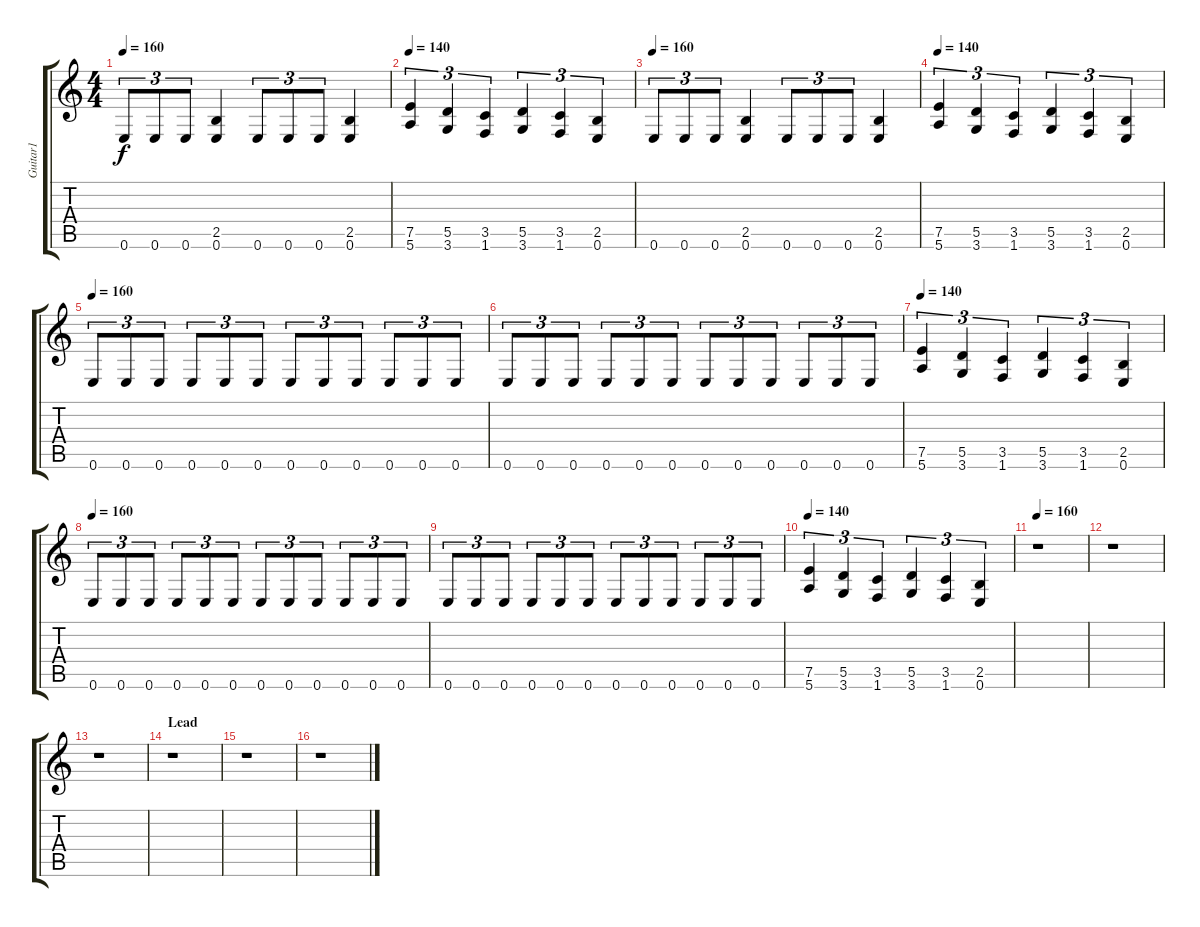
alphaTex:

\track ("Guitar1" "Guitar1") {instrument distortionguitar}
\staff {score tabs}
\tuning (E4 B3 G3 D3 A2 E2) {hide}
\ts (4 4)
\tempo 160
\clef g2
\ks c
0.6.8{tu (3 2) dy f instrument distortionguitar} 0.6.8{tu (3 2)} 0.6.8{tu (3 2)} (2.5 0.6).4 0.6.8{tu (3 2)} 0.6.8{tu (3 2)} 0.6.8{tu (3 2)} (2.5 0.6).4 |
\tempo 140
(7.5 5.6).4{tu (3 2)} (5.5 3.6).4{tu (3 2)} (3.5 1.6).4{tu (3 2)} (5.5 3.6).4{tu (3 2)} (3.5 1.6).4{tu (3 2)} (2.5 0.6).4{tu (3 2)} |
\tempo 160
0.6.8{tu (3 2)} 0.6.8{tu (3 2)} 0.6.8{tu (3 2)} (2.5 0.6).4 0.6.8{tu (3 2)} 0.6.8{tu (3 2)} 0.6.8{tu (3 2)} (2.5 0.6).4 |
\tempo 140
(7.5 5.6).4{tu (3 2)} (5.5 3.6).4{tu (3 2)} (3.5 1.6).4{tu (3 2)} (5.5 3.6).4{tu (3 2)} (3.5 1.6).4{tu (3 2)} (2.5 0.6).4{tu (3 2)} |
\tempo 160
0.6.8{tu (3 2)} 0.6.8{tu (3 2)} 0.6.8{tu (3 2)} 0.6.8{tu (3 2)} 0.6.8{tu (3 2)} 0.6.8{tu (3 2)} 0.6.8{tu (3 2)} 0.6.8{tu (3 2)} 0.6.8{tu (3 2)} 0.6.8{tu (3 2)} 0.6.8{tu (3 2)} 0.6.8{tu (3 2)} |
0.6.8{tu (3 2)} 0.6.8{tu (3 2)} 0.6.8{tu (3 2)} 0.6.8{tu (3 2)} 0.6.8{tu (3 2)} 0.6.8{tu (3 2)} 0.6.8{tu (3 2)} 0.6.8{tu (3 2)} 0.6.8{tu (3 2)} 0.6.8{tu (3 2)} 0.6.8{tu (3 2)} 0.6.8{tu (3 2)} |
\tempo 140
(7.5 5.6).4{tu (3 2)} (5.5 3.6).4{tu (3 2)} (3.5 1.6).4{tu (3 2)} (5.5 3.6).4{tu (3 2)} (3.5 1.6).4{tu (3 2)} (2.5 0.6).4{tu (3 2)} |
\tempo 160
0.6.8{tu (3 2)} 0.6.8{tu (3 2)} 0.6.8{tu (3 2)} 0.6.8{tu (3 2)} 0.6.8{tu (3 2)} 0.6.8{tu (3 2)} 0.6.8{tu (3 2)} 0.6.8{tu (3 2)} 0.6.8{tu (3 2)} 0.6.8{tu (3 2)} 0.6.8{tu (3 2)} 0.6.8{tu (3 2)} |
0.6.8{tu (3 2)} 0.6.8{tu (3 2)} 0.6.8{tu (3 2)} 0.6.8{tu (3 2)} 0.6.8{tu (3 2)} 0.6.8{tu (3 2)} 0.6.8{tu (3 2)} 0.6.8{tu (3 2)} 0.6.8{tu (3 2)} 0.6.8{tu (3 2)} 0.6.8{tu (3 2)} 0.6.8{tu (3 2)} |
\tempo 140
(7.5 5.6).4{tu (3 2)} (5.5 3.6).4{tu (3 2)} (3.5 1.6).4{tu (3 2)} (5.5 3.6).4{tu (3 2)} (3.5 1.6).4{tu (3 2)} (2.5 0.6).4{tu (3 2)} |
\tempo 160
r.1 |
r.1 |
r.1 |
\section ("" "Lead")
r.1 |
r.1 |
r.1
